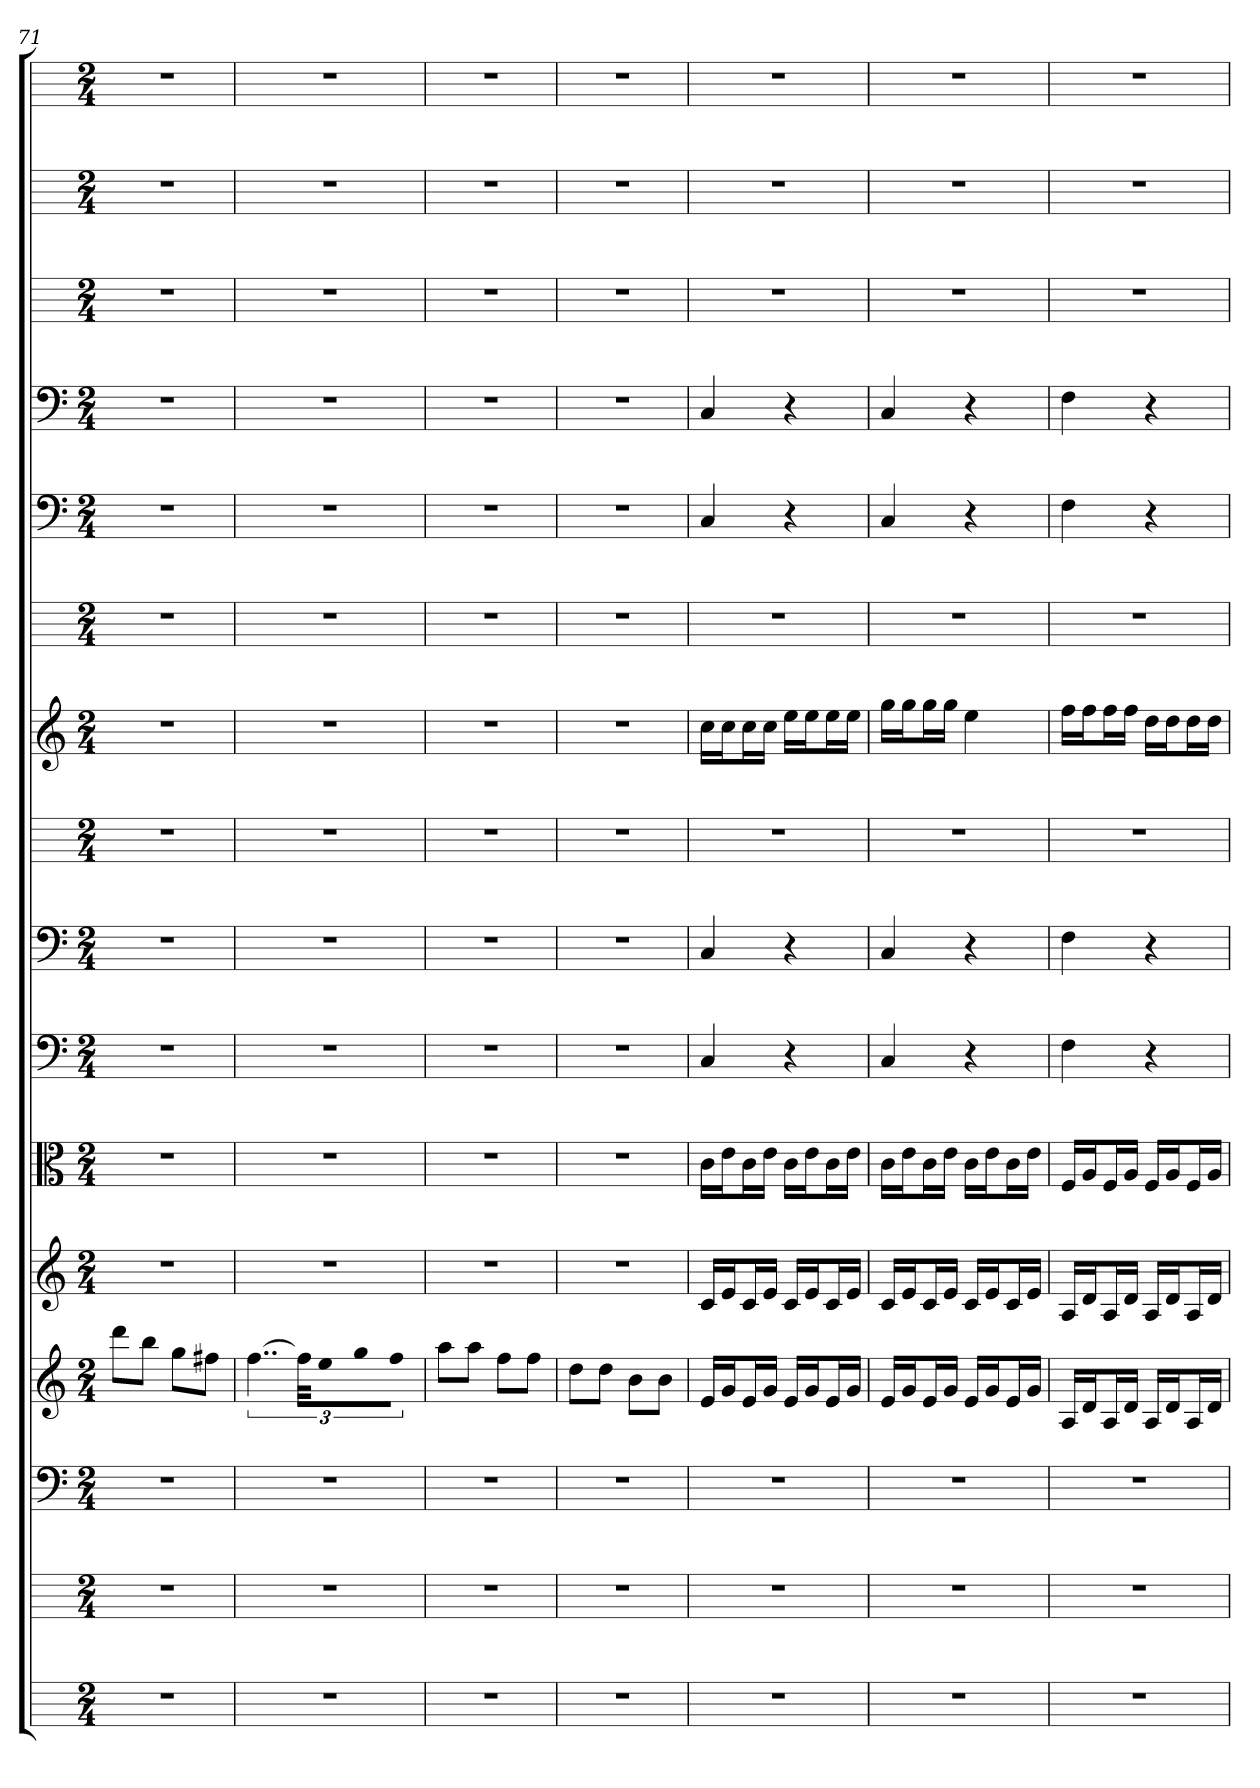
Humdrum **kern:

**kern	**kern	**kern	**kern	**kern	**kern	**kern	**kern	**kern	**kern	**kern	**kern	**kern	**kern	**kern	**kern
*part16	*part15	*part14	*part13	*part12	*part11	*part10	*part9	*part8	*part7	*part6	*part5	*part4	*part3	*part2	*part1
*staff16	*staff15	*staff14	*staff13	*staff12	*staff11	*staff10	*staff9	*staff8	*staff7	*staff6	*staff5	*staff4	*staff3	*staff2	*staff1
*	*	*clefF4	*	*	*clefC3	*clefF4	*clefF4	*	*	*	*clefF4	*clefF4	*	*	*
*k[]	*k[]	*k[]	*k[]	*k[]	*k[]	*k[]	*k[]	*k[]	*k[]	*k[]	*k[]	*k[]	*k[]	*k[]	*k[]
*C:	*C:	*C:	*C:	*C:	*C:	*C:	*C:	*C:	*C:	*C:	*C:	*C:	*C:	*C:	*C:
*M2/4	*M2/4	*M2/4	*M2/4	*M2/4	*M2/4	*M2/4	*M2/4	*M2/4	*M2/4	*M2/4	*M2/4	*M2/4	*M2/4	*M2/4	*M2/4
=71	=71	=71	=71	=71	=71	=71	=71	=71	=71	=71	=71	=71	=71	=71	=71
2r	2r	2r	8dddL	2r	2r	2r	2r	2r	2r	2r	2r	2r	2r	2r	2r
.	.	.	8bbJ	.	.	.	.	.	.	.	.	.	.	.	.
.	.	.	8ggL	.	.	.	.	.	.	.	.	.	.	.	.
.	.	.	8ff#XJ	.	.	.	.	.	.	.	.	.	.	.	.
=72	=72	=72	=72	=72	=72	=72	=72	=72	=72	=72	=72	=72	=72	=72	=72
2r	2r	2r	[6..ff	2r	2r	2r	2r	2r	2r	2r	2r	2r	2r	2r	2r
.	.	.	48ffKLL]	.	.	.	.	.	.	.	.	.	.	.	.
.	.	.	16eeJ	.	.	.	.	.	.	.	.	.	.	.	.
.	.	.	16ggL	.	.	.	.	.	.	.	.	.	.	.	.
.	.	.	16ffJJ	.	.	.	.	.	.	.	.	.	.	.	.
=73	=73	=73	=73	=73	=73	=73	=73	=73	=73	=73	=73	=73	=73	=73	=73
2r	2r	2r	8aaL	2r	2r	2r	2r	2r	2r	2r	2r	2r	2r	2r	2r
.	.	.	8aaJ	.	.	.	.	.	.	.	.	.	.	.	.
.	.	.	8ffL	.	.	.	.	.	.	.	.	.	.	.	.
.	.	.	8ffJ	.	.	.	.	.	.	.	.	.	.	.	.
=74	=74	=74	=74	=74	=74	=74	=74	=74	=74	=74	=74	=74	=74	=74	=74
2r	2r	2r	8ddL	2r	2r	2r	2r	2r	2r	2r	2r	2r	2r	2r	2r
.	.	.	8ddJ	.	.	.	.	.	.	.	.	.	.	.	.
.	.	.	8bL	.	.	.	.	.	.	.	.	.	.	.	.
.	.	.	8bJ	.	.	.	.	.	.	.	.	.	.	.	.
=75	=75	=75	=75	=75	=75	=75	=75	=75	=75	=75	=75	=75	=75	=75	=75
2r	2r	2r	16eLL	16cLL	16c\LL	4C	4C	2r	16ccLL	2r	4C	4C	2r	2r	2r
.	.	.	16gJ	16eJ	16e\J	.	.	.	16ccJ	.	.	.	.	.	.
.	.	.	16eL	16cL	16c\L	.	.	.	16ccL	.	.	.	.	.	.
.	.	.	16gJJ	16eJJ	16e\JJ	.	.	.	16ccJJ	.	.	.	.	.	.
.	.	.	16eLL	16cLL	16c\LL	4r	4r	.	16eeLL	.	4r	4r	.	.	.
.	.	.	16gJ	16eJ	16e\J	.	.	.	16eeJ	.	.	.	.	.	.
.	.	.	16eL	16cL	16c\L	.	.	.	16eeL	.	.	.	.	.	.
.	.	.	16gJJ	16eJJ	16e\JJ	.	.	.	16eeJJ	.	.	.	.	.	.
=76	=76	=76	=76	=76	=76	=76	=76	=76	=76	=76	=76	=76	=76	=76	=76
2r	2r	2r	16eLL	16cLL	16c\LL	4C	4C	2r	16ggLL	2r	4C	4C	2r	2r	2r
.	.	.	16gJ	16eJ	16e\J	.	.	.	16ggJ	.	.	.	.	.	.
.	.	.	16eL	16cL	16c\L	.	.	.	16ggL	.	.	.	.	.	.
.	.	.	16gJJ	16eJJ	16e\JJ	.	.	.	16ggJJ	.	.	.	.	.	.
.	.	.	16eLL	16cLL	16c\LL	4r	4r	.	4ee	.	4r	4r	.	.	.
.	.	.	16gJ	16eJ	16e\J	.	.	.	.	.	.	.	.	.	.
.	.	.	16eL	16cL	16c\L	.	.	.	.	.	.	.	.	.	.
.	.	.	16gJJ	16eJJ	16e\JJ	.	.	.	.	.	.	.	.	.	.
=77	=77	=77	=77	=77	=77	=77	=77	=77	=77	=77	=77	=77	=77	=77	=77
2r	2r	2r	16ALL	16ALL	16F/LL	4F	4F	2r	16ffLL	2r	4F	4F	2r	2r	2r
.	.	.	16dJ	16dJ	16A/J	.	.	.	16ffJ	.	.	.	.	.	.
.	.	.	16AL	16AL	16F/L	.	.	.	16ffL	.	.	.	.	.	.
.	.	.	16dJJ	16dJJ	16A/JJ	.	.	.	16ffJJ	.	.	.	.	.	.
.	.	.	16ALL	16ALL	16F/LL	4r	4r	.	16ddLL	.	4r	4r	.	.	.
.	.	.	16dJ	16dJ	16A/J	.	.	.	16ddJ	.	.	.	.	.	.
.	.	.	16AL	16AL	16F/L	.	.	.	16ddL	.	.	.	.	.	.
.	.	.	16dJJ	16dJJ	16A/JJ	.	.	.	16ddJJ	.	.	.	.	.	.
=	=	=	=	=	=	=	=	=	=	=	=	=	=	=	=
*-	*-	*-	*-	*-	*-	*-	*-	*-	*-	*-	*-	*-	*-	*-	*-
